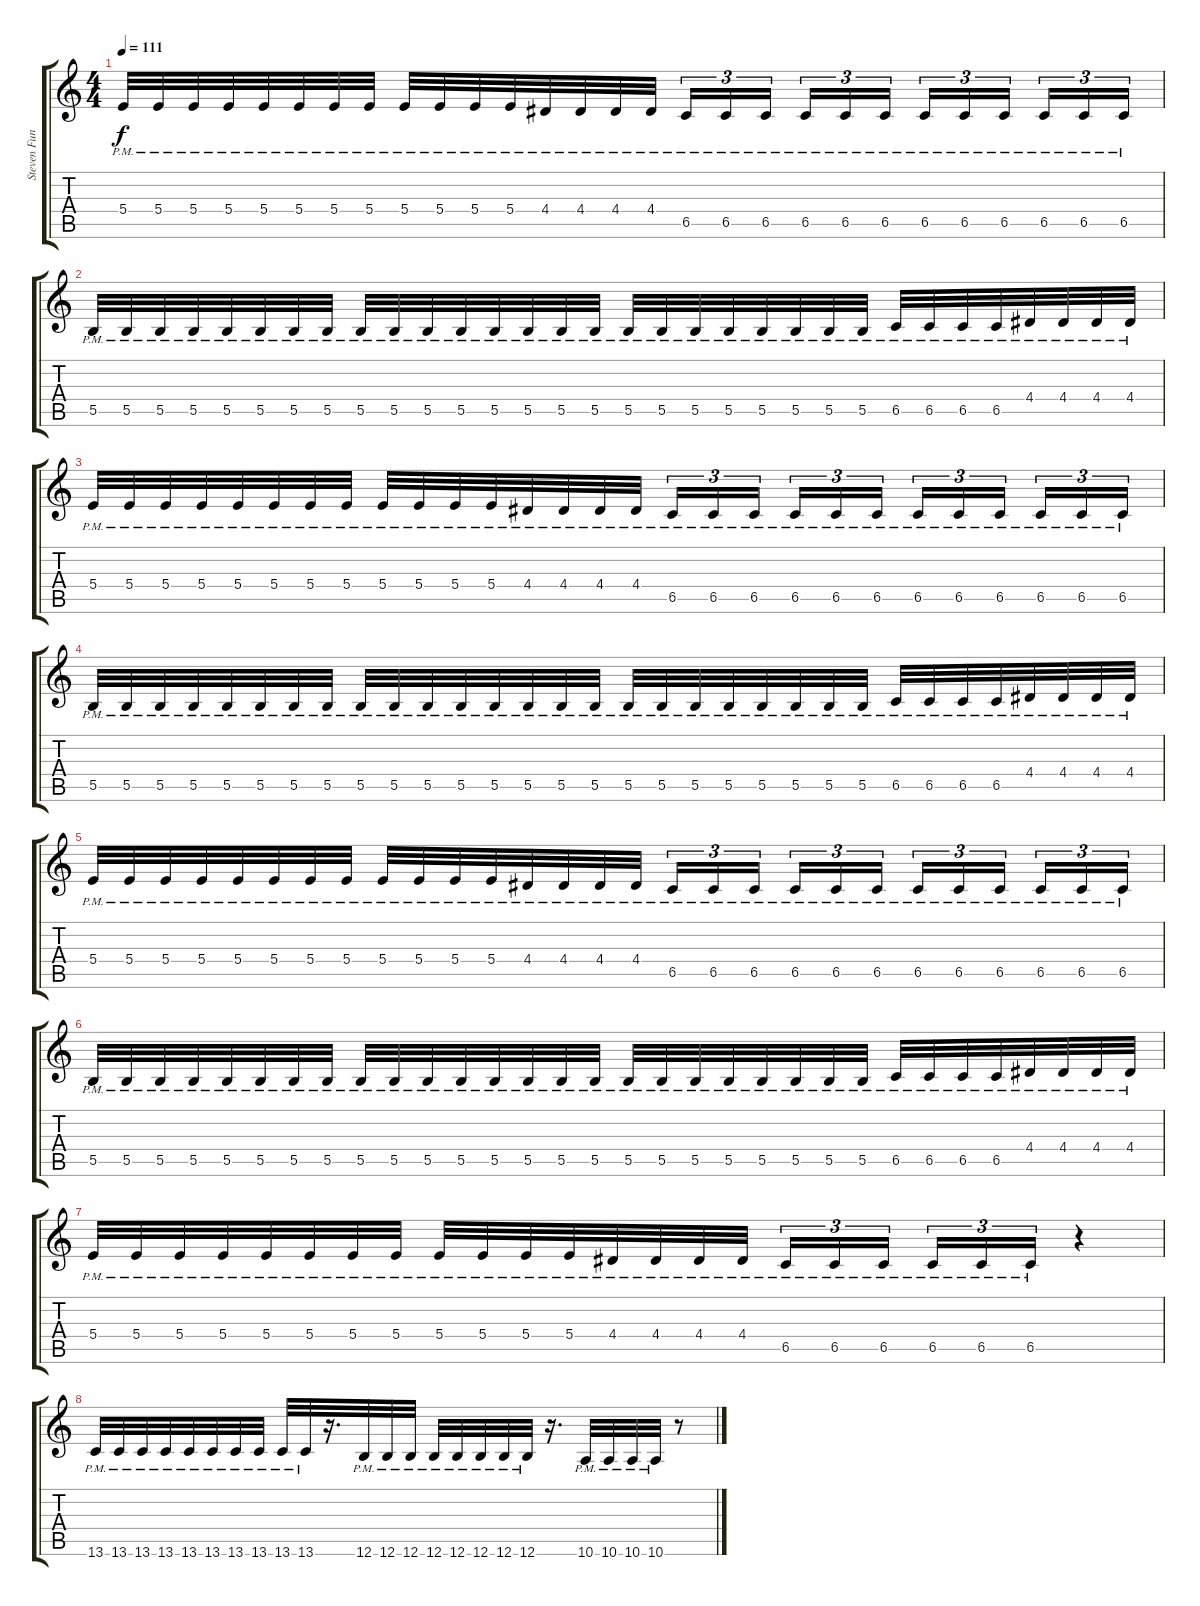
\track ("Steven Funderburk rhythm" "Steven Fun") {instrument overdrivenguitar}
\staff {score tabs}
\tuning (Db4 Ab3 E3 B2 Gb2 B1) {hide}
\ts (4 4)
\tempo 111
\clef g2
\ks c
5.4{pm}.32{dy f} 5.4{pm}.32 5.4{pm}.32 5.4{pm}.32 5.4{pm}.32 5.4{pm}.32 5.4{pm}.32 5.4{pm}.32 5.4{pm}.32 5.4{pm}.32 5.4{pm}.32 5.4{pm}.32 4.4{pm}.32 4.4{pm}.32 4.4{pm}.32 4.4{pm}.32 6.5{pm}.16{tu (3 2)} 6.5{pm}.16{tu (3 2)} 6.5{pm}.16{tu (3 2) beam splitsecondary} 6.5{pm}.16{tu (3 2)} 6.5{pm}.16{tu (3 2)} 6.5{pm}.16{tu (3 2)} 6.5{pm}.16{tu (3 2)} 6.5{pm}.16{tu (3 2)} 6.5{pm}.16{tu (3 2) beam splitsecondary} 6.5{pm}.16{tu (3 2)} 6.5{pm}.16{tu (3 2)} 6.5{pm}.16{tu (3 2)} |
5.5{pm}.32 5.5{pm}.32 5.5{pm}.32 5.5{pm}.32 5.5{pm}.32 5.5{pm}.32 5.5{pm}.32 5.5{pm}.32 5.5{pm}.32 5.5{pm}.32 5.5{pm}.32 5.5{pm}.32 5.5{pm}.32 5.5{pm}.32 5.5{pm}.32 5.5{pm}.32 5.5{pm}.32 5.5{pm}.32 5.5{pm}.32 5.5{pm}.32 5.5{pm}.32 5.5{pm}.32 5.5{pm}.32 5.5{pm}.32 6.5{pm}.32 6.5{pm}.32 6.5{pm}.32 6.5{pm}.32 4.4{pm}.32 4.4{pm}.32 4.4{pm}.32 4.4{pm}.32 |
5.4{pm}.32 5.4{pm}.32 5.4{pm}.32 5.4{pm}.32 5.4{pm}.32 5.4{pm}.32 5.4{pm}.32 5.4{pm}.32 5.4{pm}.32 5.4{pm}.32 5.4{pm}.32 5.4{pm}.32 4.4{pm}.32 4.4{pm}.32 4.4{pm}.32 4.4{pm}.32 6.5{pm}.16{tu (3 2)} 6.5{pm}.16{tu (3 2)} 6.5{pm}.16{tu (3 2) beam splitsecondary} 6.5{pm}.16{tu (3 2)} 6.5{pm}.16{tu (3 2)} 6.5{pm}.16{tu (3 2)} 6.5{pm}.16{tu (3 2)} 6.5{pm}.16{tu (3 2)} 6.5{pm}.16{tu (3 2) beam splitsecondary} 6.5{pm}.16{tu (3 2)} 6.5{pm}.16{tu (3 2)} 6.5{pm}.16{tu (3 2)} |
5.5{pm}.32 5.5{pm}.32 5.5{pm}.32 5.5{pm}.32 5.5{pm}.32 5.5{pm}.32 5.5{pm}.32 5.5{pm}.32 5.5{pm}.32 5.5{pm}.32 5.5{pm}.32 5.5{pm}.32 5.5{pm}.32 5.5{pm}.32 5.5{pm}.32 5.5{pm}.32 5.5{pm}.32 5.5{pm}.32 5.5{pm}.32 5.5{pm}.32 5.5{pm}.32 5.5{pm}.32 5.5{pm}.32 5.5{pm}.32 6.5{pm}.32 6.5{pm}.32 6.5{pm}.32 6.5{pm}.32 4.4{pm}.32 4.4{pm}.32 4.4{pm}.32 4.4{pm}.32 |
5.4{pm}.32 5.4{pm}.32 5.4{pm}.32 5.4{pm}.32 5.4{pm}.32 5.4{pm}.32 5.4{pm}.32 5.4{pm}.32 5.4{pm}.32 5.4{pm}.32 5.4{pm}.32 5.4{pm}.32 4.4{pm}.32 4.4{pm}.32 4.4{pm}.32 4.4{pm}.32 6.5{pm}.16{tu (3 2)} 6.5{pm}.16{tu (3 2)} 6.5{pm}.16{tu (3 2) beam splitsecondary} 6.5{pm}.16{tu (3 2)} 6.5{pm}.16{tu (3 2)} 6.5{pm}.16{tu (3 2)} 6.5{pm}.16{tu (3 2)} 6.5{pm}.16{tu (3 2)} 6.5{pm}.16{tu (3 2) beam splitsecondary} 6.5{pm}.16{tu (3 2)} 6.5{pm}.16{tu (3 2)} 6.5{pm}.16{tu (3 2)} |
5.5{pm}.32 5.5{pm}.32 5.5{pm}.32 5.5{pm}.32 5.5{pm}.32 5.5{pm}.32 5.5{pm}.32 5.5{pm}.32 5.5{pm}.32 5.5{pm}.32 5.5{pm}.32 5.5{pm}.32 5.5{pm}.32 5.5{pm}.32 5.5{pm}.32 5.5{pm}.32 5.5{pm}.32 5.5{pm}.32 5.5{pm}.32 5.5{pm}.32 5.5{pm}.32 5.5{pm}.32 5.5{pm}.32 5.5{pm}.32 6.5{pm}.32 6.5{pm}.32 6.5{pm}.32 6.5{pm}.32 4.4{pm}.32 4.4{pm}.32 4.4{pm}.32 4.4{pm}.32 |
5.4{pm}.32 5.4{pm}.32 5.4{pm}.32 5.4{pm}.32 5.4{pm}.32 5.4{pm}.32 5.4{pm}.32 5.4{pm}.32 5.4{pm}.32 5.4{pm}.32 5.4{pm}.32 5.4{pm}.32 4.4{pm}.32 4.4{pm}.32 4.4{pm}.32 4.4{pm}.32 6.5{pm}.16{tu (3 2)} 6.5{pm}.16{tu (3 2)} 6.5{pm}.16{tu (3 2) beam splitsecondary} 6.5{pm}.16{tu (3 2)} 6.5{pm}.16{tu (3 2)} 6.5{pm}.16{tu (3 2)} r.4 |
13.6{pm}.32 13.6{pm}.32 13.6{pm}.32 13.6{pm}.32 13.6{pm}.32 13.6{pm}.32 13.6{pm}.32 13.6{pm}.32 13.6{pm}.32 13.6{pm}.32 r.16{d} 12.6{pm}.32 12.6{pm}.32 12.6{pm}.32 12.6{pm}.32 12.6{pm}.32 12.6{pm}.32 12.6{pm}.32 12.6{pm}.32 r.16{d} 10.6{pm}.32 10.6{pm}.32 10.6{pm}.32 10.6{pm}.32 r.8
